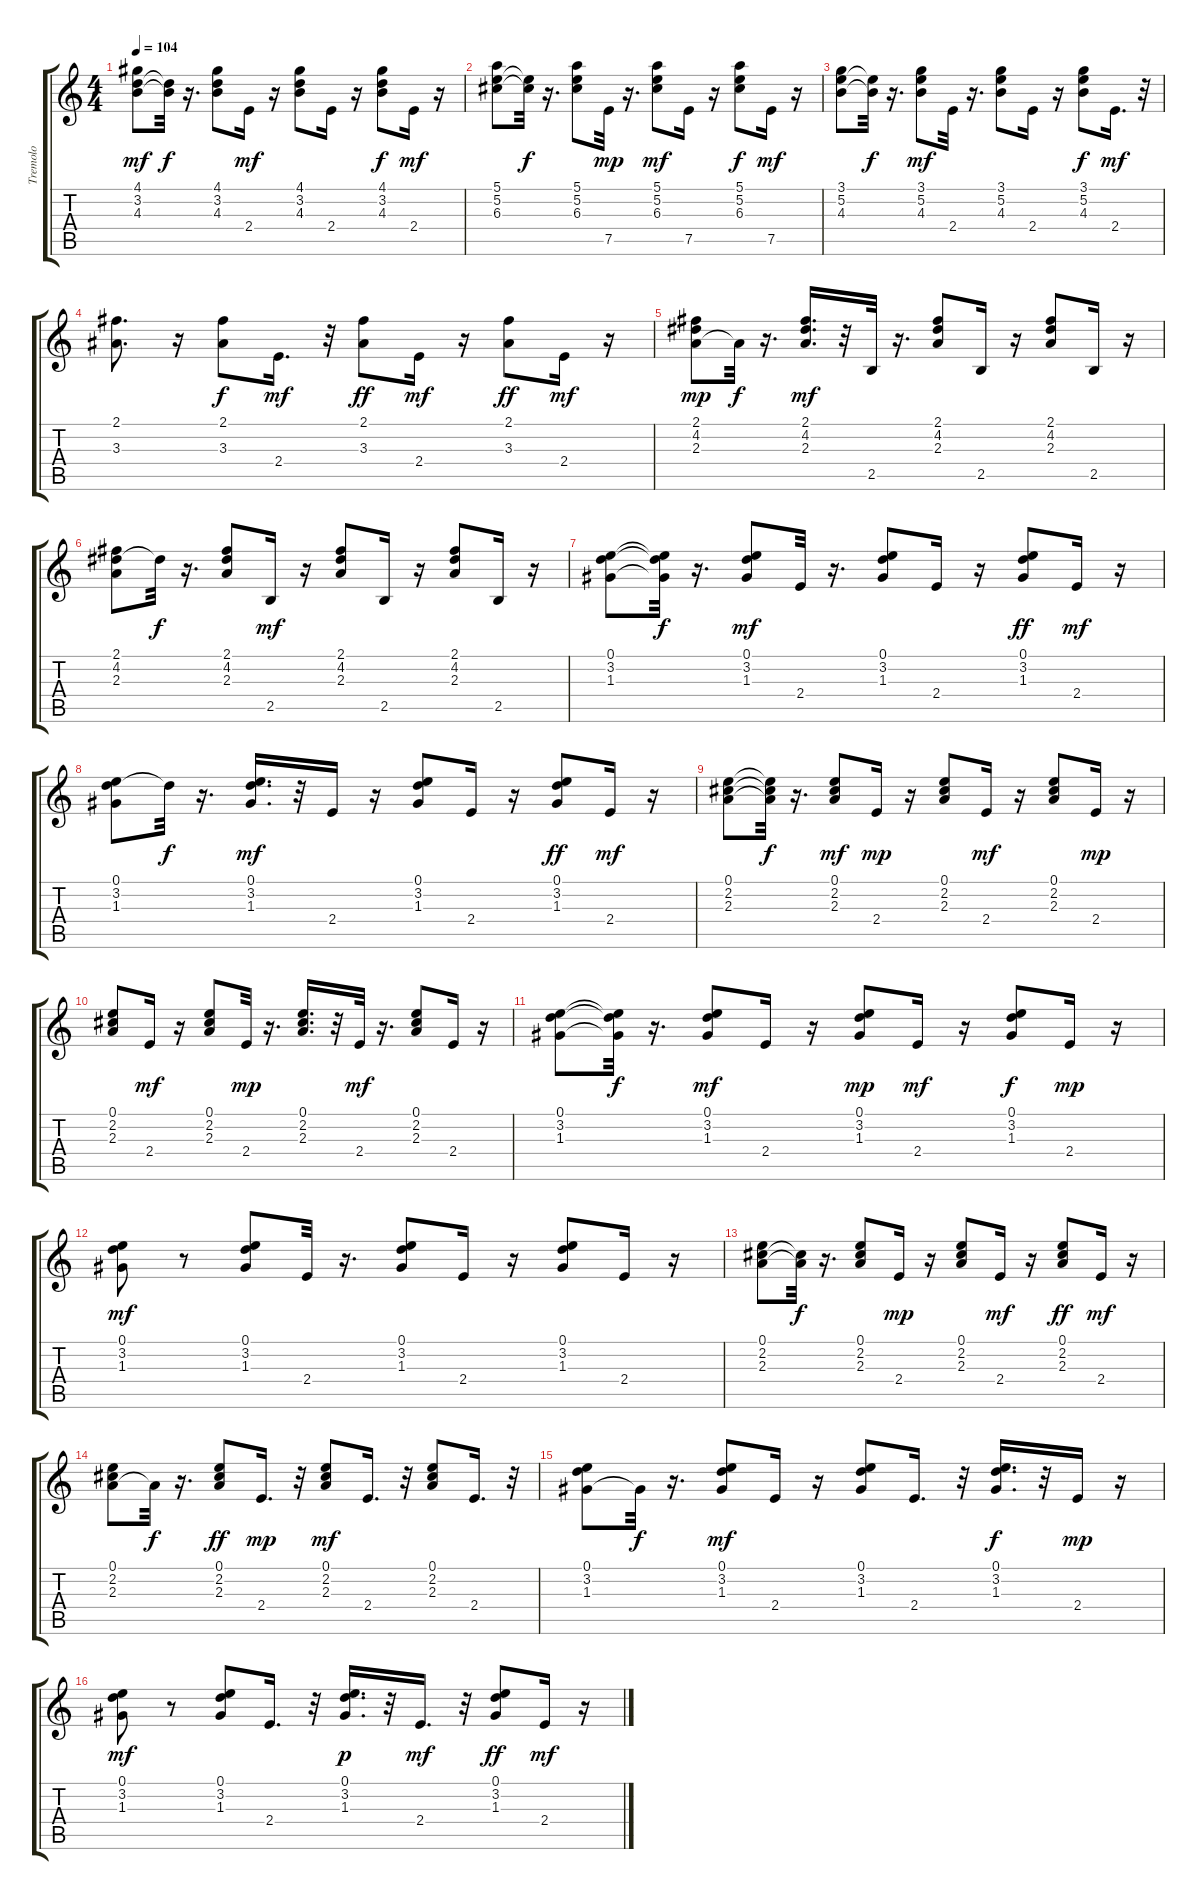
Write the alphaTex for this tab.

\track ("Tremolo" "Tremolo") {instrument acousticguitarsteel}
\staff {score tabs}
\tuning (E4 B3 G3 D3 A2 E2) {hide}
\ts (4 4)
\tempo 104
\clef g2
\ks c
(4.1 3.2 4.3).8{dy mf} (3.2{t} 4.3{t}).32{dy f} r.16{d} (4.1 3.2 4.3).8 2.4.16{dy mf} r.16 (4.1 3.2 4.3).8 2.4.16 r.16 (4.1 3.2 4.3).8{dy f} 2.4.16{dy mf} r.16 |
(5.1 5.2 6.3).8 (5.2{t} 6.3{t}).32{dy f} r.16{d} (5.1 5.2 6.3).8 7.5.32{dy mp} r.16{d} (5.1 5.2 6.3).8{dy mf} 7.5.16 r.16 (5.1 5.2 6.3).8{dy f} 7.5.16{dy mf} r.16 |
(3.1 5.2 4.3).8 (5.2{t} 4.3{t}).32{dy f} r.16{d} (3.1 5.2 4.3).8{dy mf} 2.4.32 r.16{d} (3.1 5.2 4.3).8 2.4.16 r.16 (3.1 5.2 4.3).8{dy f} 2.4.16{d dy mf} r.32 |
(2.1 3.3).8{d} r.16 (2.1 3.3).8{dy f} 2.4.16{d dy mf} r.32 (2.1 3.3).8{dy ff} 2.4.16{dy mf} r.16 (2.1 3.3).8{dy ff} 2.4.16{dy mf} r.16 |
(2.1 4.2 2.3).8{dy mp} 2.3{t}.32{dy f} r.16{d} (2.1 4.2 2.3).16{d dy mf} r.32 2.5.32 r.16{d} (2.1 4.2 2.3).8 2.5.16 r.16 (2.1 4.2 2.3).8 2.5.16 r.16 |
(2.1 4.2 2.3).8 4.2{t}.32{dy f} r.16{d} (2.1 4.2 2.3).8 2.5.16{dy mf} r.16 (2.1 4.2 2.3).8 2.5.16 r.16 (2.1 4.2 2.3).8 2.5.16 r.16 |
(0.1 3.2 1.3).8 (0.1{t} 3.2{t} 1.3{t}).32{dy f} r.16{d} (0.1 3.2 1.3).8{dy mf} 2.4.32 r.16{d} (0.1 3.2 1.3).8 2.4.16 r.16 (0.1 3.2 1.3).8{dy ff} 2.4.16{dy mf} r.16 |
(0.1 3.2 1.3).8 3.2{t}.32{dy f} r.16{d} (0.1 3.2 1.3).16{d dy mf} r.32 2.4.16 r.16 (0.1 3.2 1.3).8 2.4.16 r.16 (0.1 3.2 1.3).8{dy ff} 2.4.16{dy mf} r.16 |
(0.1 2.2 2.3).8 (0.1{t} 2.2{t} 2.3{t}).32{dy f} r.16{d} (0.1 2.2 2.3).8{dy mf} 2.4.16{dy mp} r.16 (0.1 2.2 2.3).8 2.4.16{dy mf} r.16 (0.1 2.2 2.3).8 2.4.16{dy mp} r.16 |
(0.1 2.2 2.3).8 2.4.16{dy mf} r.16 (0.1 2.2 2.3).8 2.4.32{dy mp} r.16{d} (0.1 2.2 2.3).16{d} r.32 2.4.32{dy mf} r.16{d} (0.1 2.2 2.3).8 2.4.16 r.16 |
(0.1 3.2 1.3).8 (0.1{t} 3.2{t} 1.3{t}).32{dy f} r.16{d} (0.1 3.2 1.3).8{dy mf} 2.4.16 r.16 (0.1 3.2 1.3).8{dy mp} 2.4.16{dy mf} r.16 (0.1 3.2 1.3).8{dy f} 2.4.16{dy mp} r.16 |
(0.1 3.2 1.3).8{dy mf} r.8 (0.1 3.2 1.3).8 2.4.32 r.16{d} (0.1 3.2 1.3).8 2.4.16 r.16 (0.1 3.2 1.3).8 2.4.16 r.16 |
(0.1 2.2 2.3).8 (2.2{t} 2.3{t}).32{dy f} r.16{d} (0.1 2.2 2.3).8 2.4.16{dy mp} r.16 (0.1 2.2 2.3).8 2.4.16{dy mf} r.16 (0.1 2.2 2.3).8{dy ff} 2.4.16{dy mf} r.16 |
(0.1 2.2 2.3).8 2.3{t}.32{dy f} r.16{d} (0.1 2.2 2.3).8{dy ff} 2.4.16{d dy mp} r.32 (0.1 2.2 2.3).8{dy mf} 2.4.16{d} r.32 (0.1 2.2 2.3).8 2.4.16{d} r.32 |
(0.1 3.2 1.3).8 1.3{t}.32{dy f} r.16{d} (0.1 3.2 1.3).8{dy mf} 2.4.16 r.16 (0.1 3.2 1.3).8 2.4.16{d} r.32 (0.1 3.2 1.3).16{d dy f} r.32 2.4.16{dy mp} r.16 |
(0.1 3.2 1.3).8{dy mf} r.8 (0.1 3.2 1.3).8 2.4.16{d} r.32 (0.1 3.2 1.3).16{d dy p} r.32 2.4.16{d dy mf} r.32 (0.1 3.2 1.3).8{dy ff} 2.4.16{dy mf} r.16
